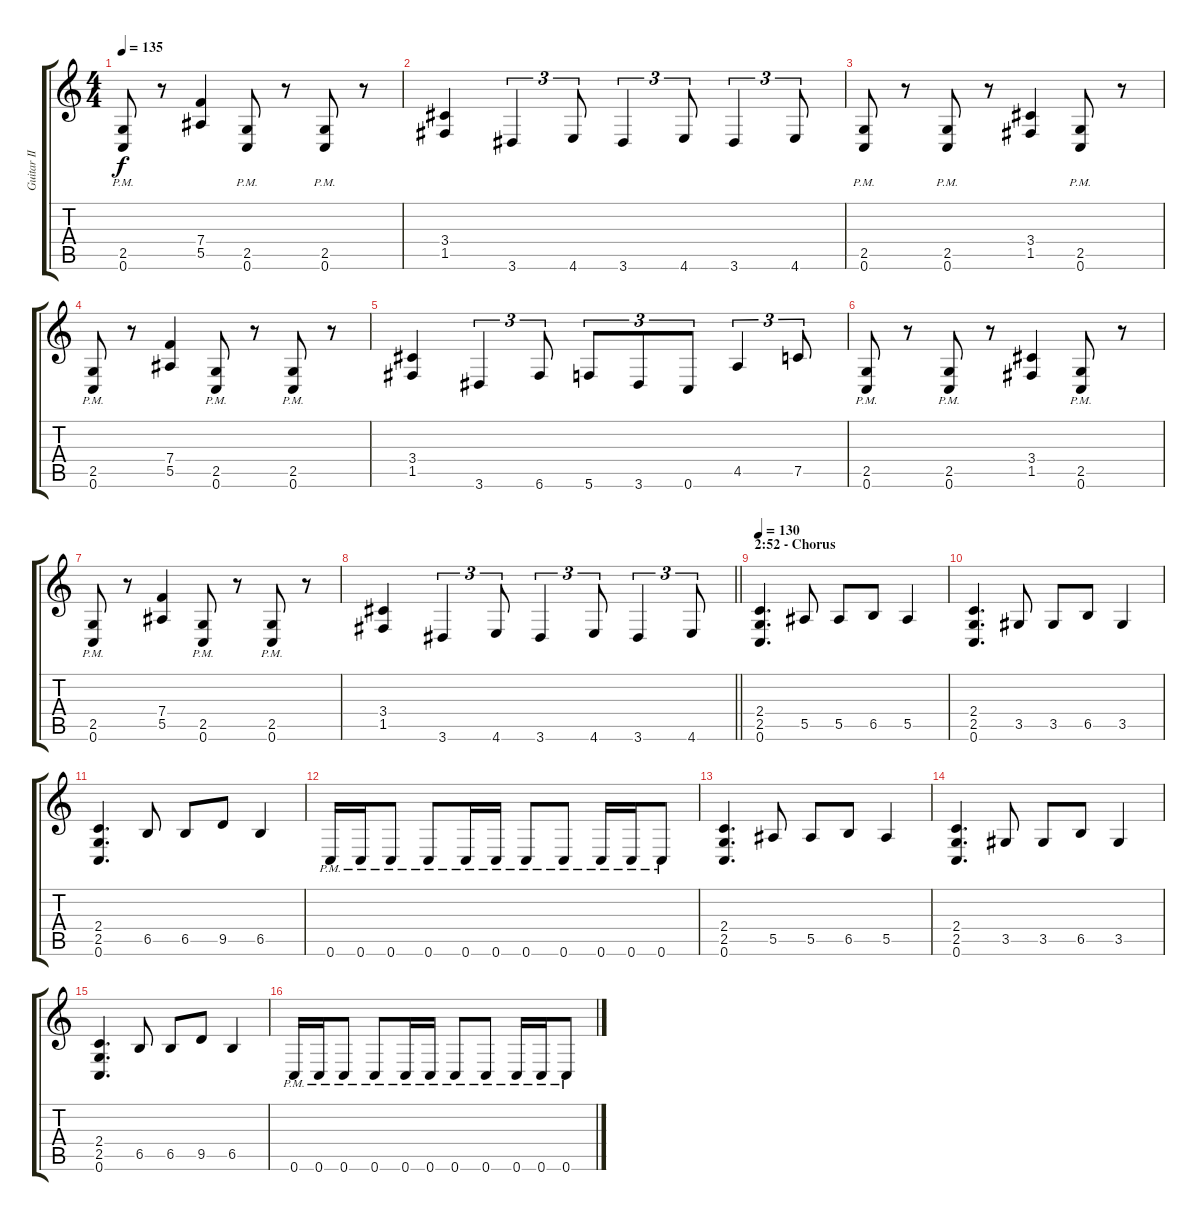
\track ("Guitar II - Martin Shirenc" "Guitar II ") {instrument distortionguitar}
\staff {score tabs}
\tuning (C4 G3 Eb3 Bb2 F2 C2) {hide}
\ts (4 4)
\tempo 135
\clef g2
\ks c
(2.5{pm} 0.6{pm}).8{dy f} r.8 (7.4 5.5).4 (2.5{pm} 0.6{pm}).8 r.8 (2.5{pm} 0.6{pm}).8 r.8 |
(3.4 1.5).4 3.6.4{tu (3 2)} 4.6.8{tu (3 2)} 3.6.4{tu (3 2)} 4.6.8{tu (3 2)} 3.6.4{tu (3 2)} 4.6.8{tu (3 2)} |
(2.5{pm} 0.6{pm}).8 r.8 (2.5{pm} 0.6{pm}).8 r.8 (3.4 1.5).4 (2.5{pm} 0.6{pm}).8 r.8 |
(2.5{pm} 0.6{pm}).8 r.8 (7.4 5.5).4 (2.5{pm} 0.6{pm}).8 r.8 (2.5{pm} 0.6{pm}).8 r.8 |
(3.4 1.5).4 3.6.4{tu (3 2)} 6.6.8{tu (3 2)} 5.6.8{tu (3 2)} 3.6.8{tu (3 2)} 0.6.8{tu (3 2)} 4.5.4{tu (3 2)} 7.5.8{tu (3 2)} |
(2.5{pm} 0.6{pm}).8 r.8 (2.5{pm} 0.6{pm}).8 r.8 (3.4 1.5).4 (2.5{pm} 0.6{pm}).8 r.8 |
(2.5{pm} 0.6{pm}).8 r.8 (7.4 5.5).4 (2.5{pm} 0.6{pm}).8 r.8 (2.5{pm} 0.6{pm}).8 r.8 |
\barLineRight lightlight
(3.4 1.5).4 3.6.4{tu (3 2)} 4.6.8{tu (3 2)} 3.6.4{tu (3 2)} 4.6.8{tu (3 2)} 3.6.4{tu (3 2)} 4.6.8{tu (3 2)} |
\section ("" "2:52 - Chorus")
\tempo 130
(2.4 2.5 0.6).4{d} 5.5.8 5.5.8 6.5.8 5.5.4 |
(2.4 2.5 0.6).4{d} 3.5.8 3.5.8 6.5.8 3.5.4 |
(2.4 2.5 0.6).4{d} 6.5.8 6.5.8 9.5.8 6.5.4 |
0.6{pm}.16 0.6{pm}.16 0.6{pm}.8 0.6{pm}.8 0.6{pm}.16 0.6{pm}.16 0.6{pm}.8 0.6{pm}.8 0.6{pm}.16 0.6{pm}.16 0.6{pm}.8 |
(2.4 2.5 0.6).4{d} 5.5.8 5.5.8 6.5.8 5.5.4 |
(2.4 2.5 0.6).4{d} 3.5.8 3.5.8 6.5.8 3.5.4 |
(2.4 2.5 0.6).4{d} 6.5.8 6.5.8 9.5.8 6.5.4 |
0.6{pm}.16 0.6{pm}.16 0.6{pm}.8 0.6{pm}.8 0.6{pm}.16 0.6{pm}.16 0.6{pm}.8 0.6{pm}.8 0.6{pm}.16 0.6{pm}.16 0.6{pm}.8
